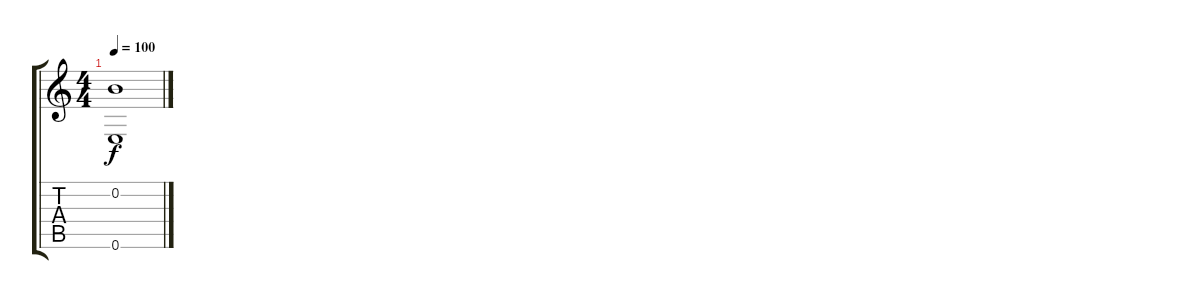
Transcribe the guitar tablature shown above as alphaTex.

\track "" {instrument acousticguitarsteel}
\staff {score tabs}
\tuning (E4 B3 G3 D3 A2 E2) {hide}
\ts (4 4)
\tempo 100
\clef g2
\ks c
(0.2{t} 0.6{t}).1{dy f}
